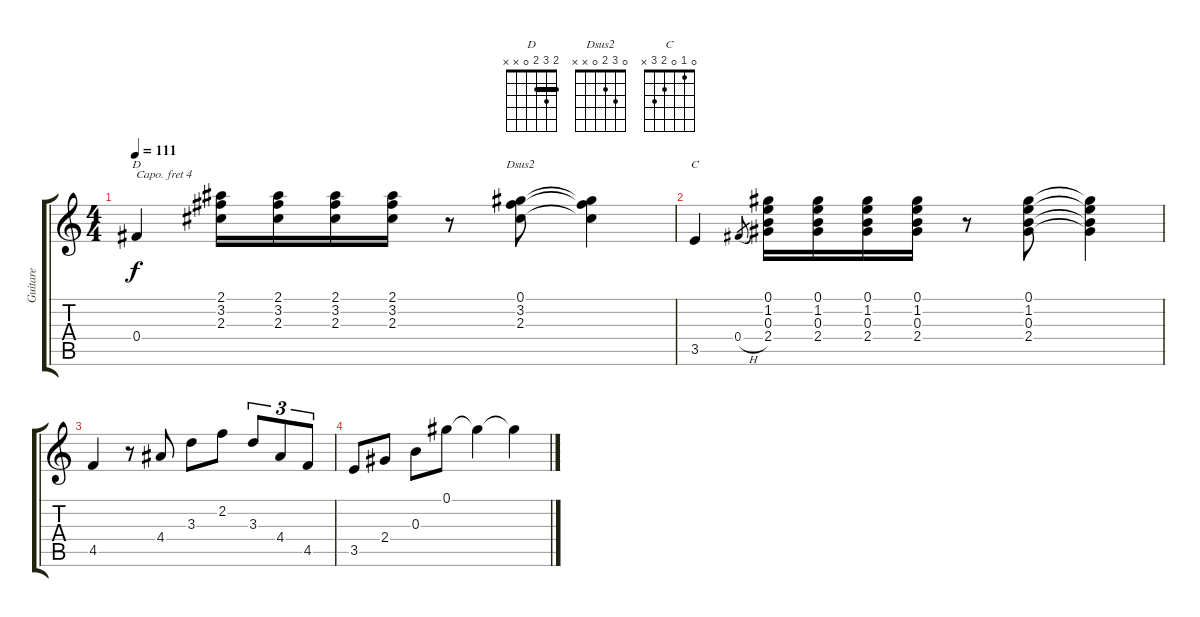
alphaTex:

\track ("Guitare" "Guitare") {instrument electricguitarjazz}
\staff {score tabs}
\capo 4
\tuning (E4 B3 G3 D3 A2 E2) {hide}
\chord ("D" 2 3 2 0 x x) {barre 2}
\chord ("Dsus2" 0 3 2 0 x x)
\chord ("C" 0 1 0 2 3 x)
\ts (4 4)
\tempo 111
\clef g2
\ks c
0.4.4{ch "D" dy f} (2.1 3.2 2.3).16 (2.1 3.2 2.3).16 (2.1 3.2 2.3).16 (2.1 3.2 2.3).16 r.8 (0.1 3.2 2.3).8{ch "Dsus2"} (0.1{t} 3.2{t} 2.3{t}).4 |
3.5.4{ch "C"} 0.4{h}.8{gr} (0.1 1.2 0.3 2.4).16 (0.1 1.2 0.3 2.4).16 (0.1 1.2 0.3 2.4).16 (0.1 1.2 0.3 2.4).16 r.8 (0.1 1.2 0.3 2.4).8 (0.1{t} 1.2{t} 0.3{t} 2.4{t}).4 |
4.5.4 r.8 4.4.8 3.3.8 2.2.8 3.3.8{tu (3 2)} 4.4.8{tu (3 2)} 4.5.8{tu (3 2)} |
3.5.8 2.4.8 0.3.8 0.1.8 0.1{t}.4 0.1{t}.4
